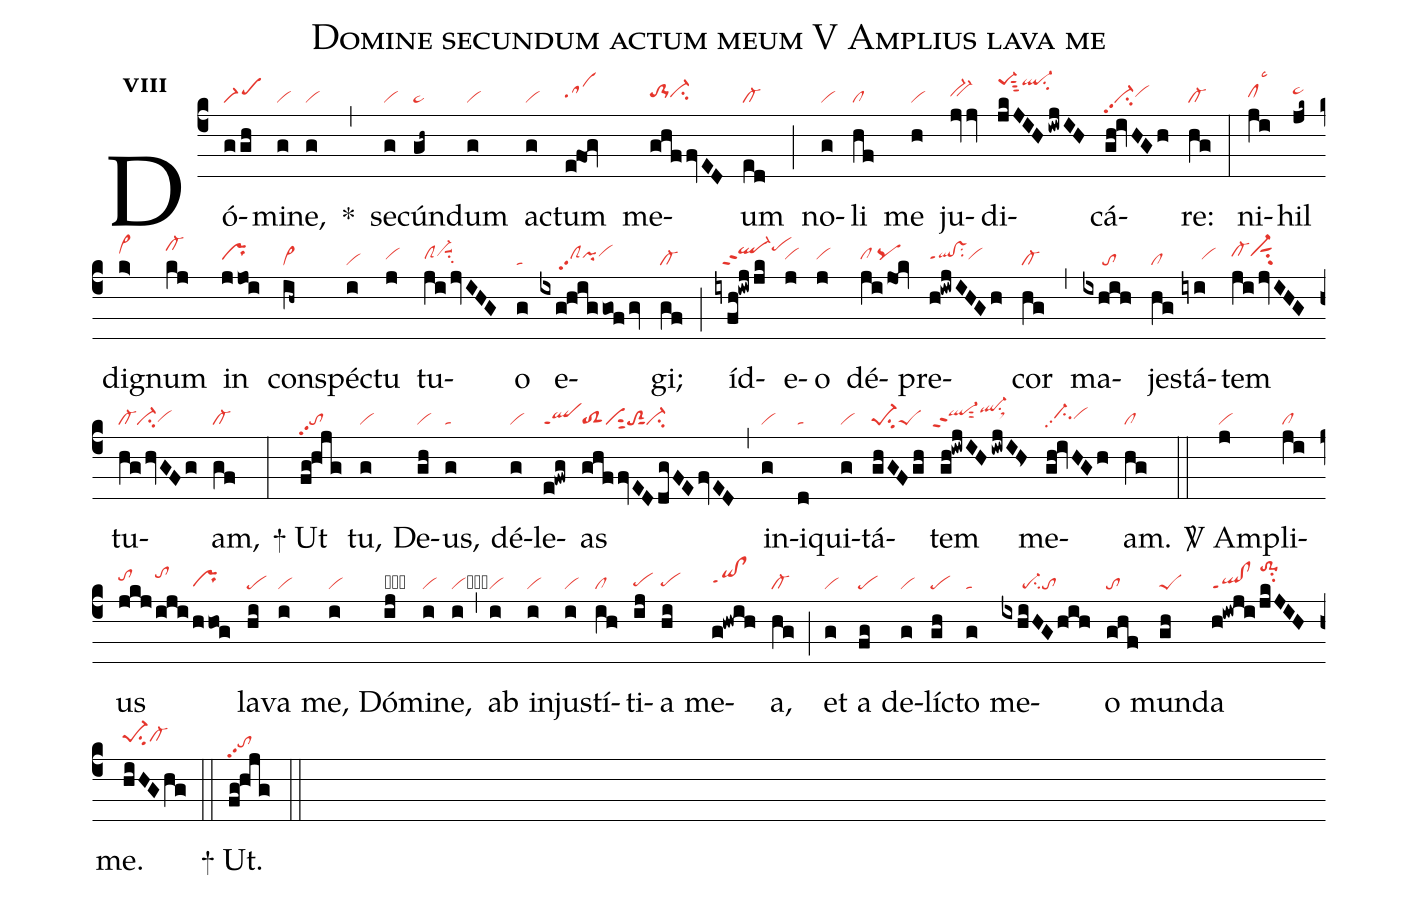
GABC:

name:Domine secundum actum meum V Amplius lava me;
office-part:re;
mode:8;
nabc-lines:1;
%%
initial-style: 1;
name: Domine secundum actum meum;
mode: 8;
office-part: Responsorium;
annotation: Resp. ;
annotation: viii;
nabc-lines: 1;
%%
(c4) Dó(ggh|scM1)mi(g|vi)ne,(g|vi) <sp>*</sp>(,) se(g|vi)cún(gh~|ta>)dum(g|vi) ac(g|vi)tum(efOg|sahh) me(ghffvED|to-1hhci-hh)um(ed|cl-) (;) no(g|vi)li(hf|cl) me(h|vi) ju(jvjv|bv-hh)di(jkJIHiwjIH|pe-1hlsut3ql-hlsu2)cá(gh!ivHGh|vi-pp2su2vihh)re:(hg|cl-) (:) ni(ji|clhhlsc3)hil(jk~|ta>hi) di(k>|vi>hj)gnum(kj|cl-hk) in(jjoi|prhh) con(ih~|vi>)spéc(i|vi)tu(j|vihh) tu(ji/jvIHG|clShhvi-hisuu1su2)o(g|ta) e(ixg@h@iggof/gv|/////clShhpp2pihhvihi)gi;(gf|cl-) (;) íd(iyfh!iwj/jk|//ql-hjppt2pehk)e(j|vihh)o(j|vihh) dé(ji/jOk|clhh/pqhh)pre(h!iwjIHGh|qlhh!vshhppt1su2vihh)cor(hg|cl-) (,) ma(ixhih|/////to)jes(hg|cl)tá(iyi|/////vihh)tem(jijvIHG|cl-hivi-hisut1su2) tu(hghvGFg|cl-ci-vihg)am,(gf|cl-) (:)
<sp>+</sp> Ut(fg!hjg|topp2) tu,(g|vi) De(gh|vi)us,(g|ta) dé(g|vi)le(e!fwg|qlppt1)as(ghffvEDdgFEfvED|toS2visut2toS2sut1ci-) (,) in(g|vi)i(d|ta)qui(g|vi)tá(ghGFgh|pe-1su2peS)tem(gh!iwjIHiwjIH>|``ql-hippt2sut2ql-hjsu1sux1) me(gh!ivHGh|//ci-hhpp2vihh)am.(hg|cl) (::)

<sp>V/</sp> Am(j|vi)pli(ji|cl)us(jkj/|tohi|iji/|tohj|hhog|prhg) la(hi|pe)va(i|vi) me,(i|vi) Dó(ij|obpehh)mi(i|vi)ne,(i|vicb) (,) ab(i|vi) in(i|vi)jus(i|vi)tí(ih|cl)ti(ij|pehg)a(hi|pehg) me(g!hwih|qihh!clhhppt1)a,(hg|cl-) (;) et(g|vi) a(fg|pe) de(g|vi)líc(gh|pe)to(g|ta) me(ixhiHGhih|/////pe-su2to)o(ghf|to) mun(gh|peS)da(h!iwji/jkJIH|ql!clppt1/to-1hlsu2) me.(hiHGhg|pe-1hhsu2cl-hh) (::)
<sp>+</sp> Ut.(fg!hjg|topp2) (::)
